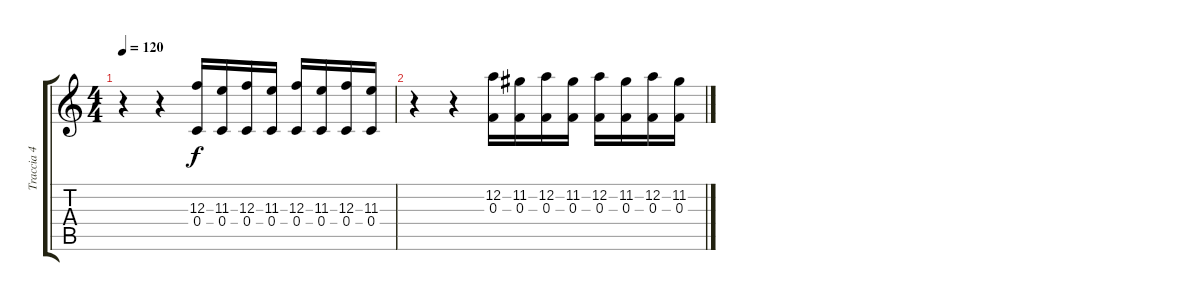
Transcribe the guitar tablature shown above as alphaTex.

\track ("Traccia 4" "Traccia 4") {instrument overdrivenguitar}
\staff {score tabs}
\tuning (D4 A3 F3 C3 G2 C2) {hide}
\ts (4 4)
\tempo 120
\clef g2
\ks c
r.4{dy f} r.4 (12.3 0.4).16 (11.3 0.4).16 (12.3 0.4).16 (11.3 0.4).16 (12.3 0.4).16 (11.3 0.4).16 (12.3 0.4).16 (11.3 0.4).16 |
r.4 r.4 (12.2 0.3).16 (11.2 0.3).16 (12.2 0.3).16 (11.2 0.3).16 (12.2 0.3).16 (11.2 0.3).16 (12.2 0.3).16 (11.2 0.3).16
